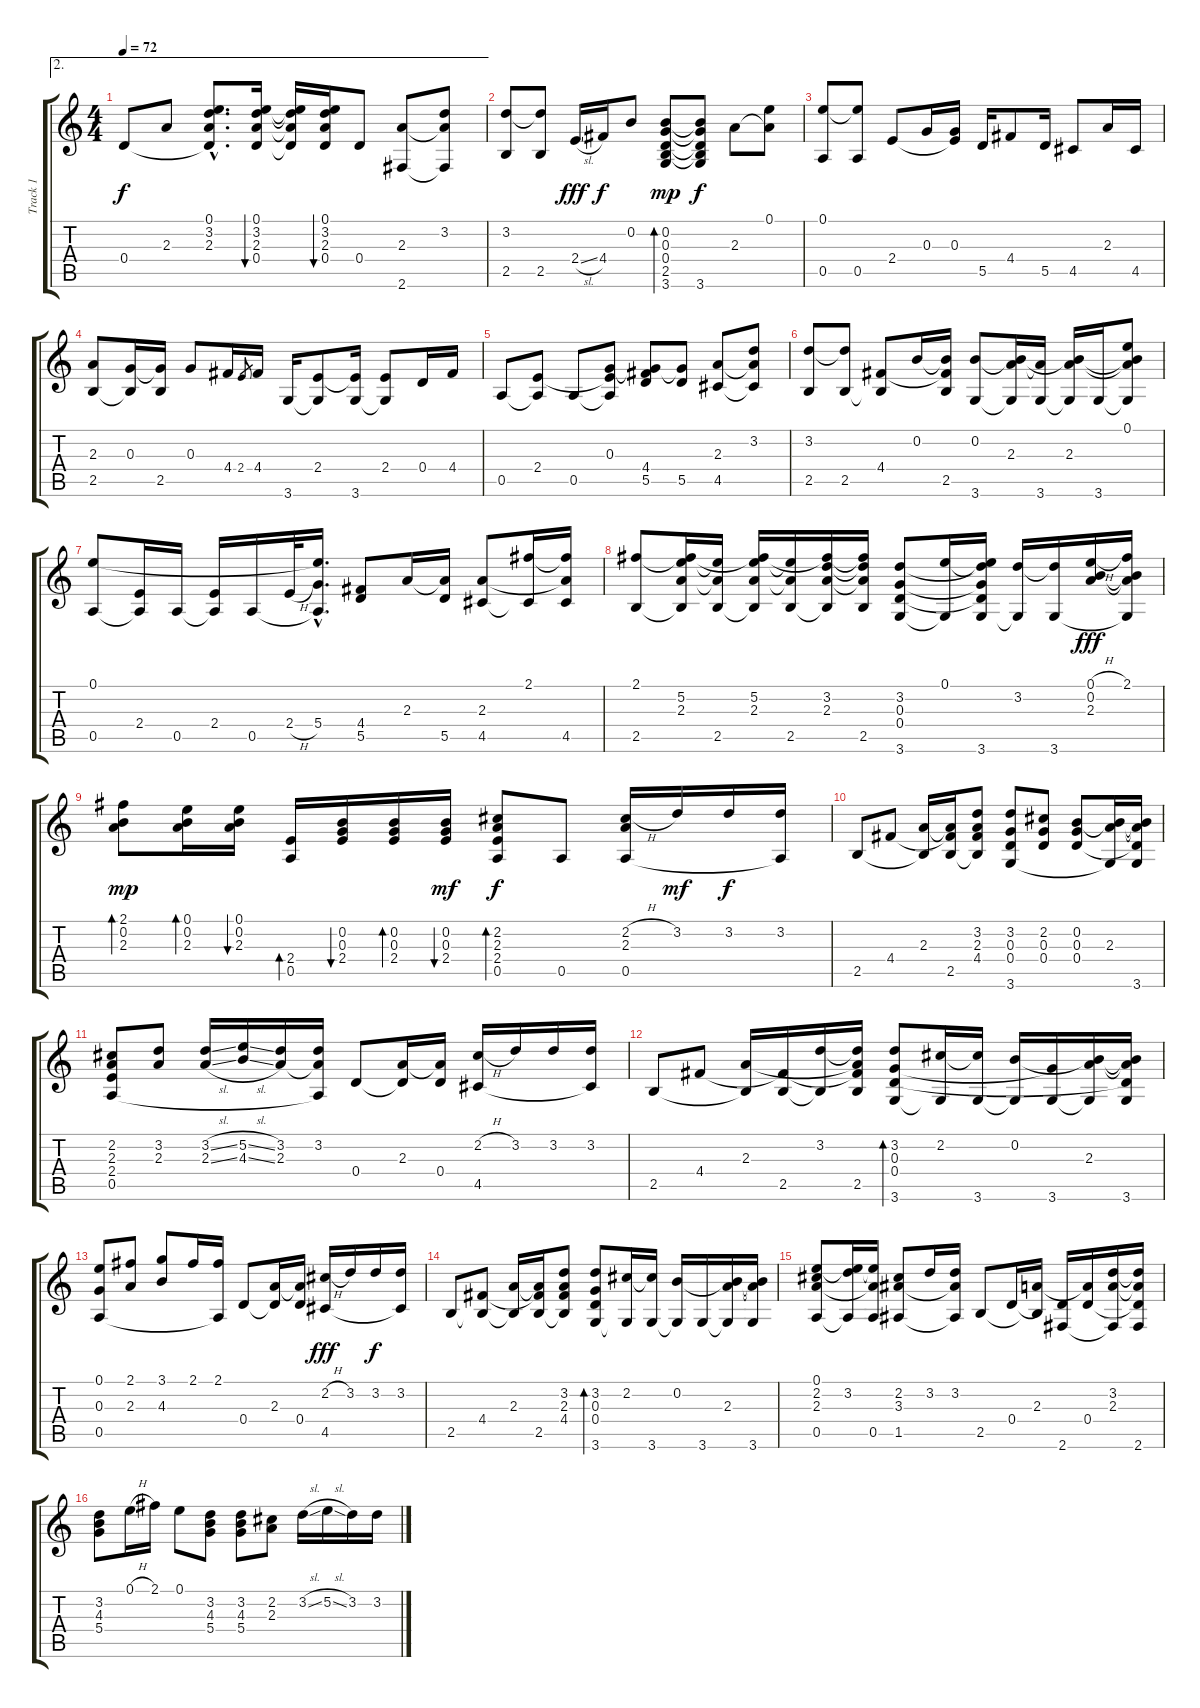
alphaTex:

\track ("Track 1" "Track 1") {instrument acousticguitarsteel}
\staff {score tabs}
\tuning (E4 B3 G3 D3 A2 E2) {hide}
\ae 2
\ts (4 4)
\tempo 72
\clef g2
\ks c
0.4.8{dy f} 2.3.8 (0.1{hac} 3.2{hac} 2.3{hac} 0.4{hac t}).8{d} (0.1 3.2 2.3 0.4).16{bu 60} (0.1{t} 3.2{t} 2.3{t} 0.4{t}).16 (0.1 3.2 2.3 0.4).16{bu 60} 0.4.8 (2.3 2.6).8 (3.2 2.3{t} 2.6{t}).8 |
(3.2 2.5).8 (3.2{t} 2.5).8 2.4{sl}.16{dy fff} 4.4.16{dy f} 0.2.8 (0.2 0.3 0.4 2.5 3.6).8{bd 120 dy mp} (0.2{t} 0.3{t} 0.4{t} 2.5{t} 3.6).8{dy f} 2.3.8 (0.1 2.3{t}).8 |
(0.1 0.5).8 (0.1{t} 0.5).8 2.4.8 0.3.16 (0.3 2.4{t}).16 5.5.16 4.4.8 5.5.16 4.5.8 2.3.16 4.5.16 |
(2.3 2.5).8 (0.3 2.5{t}).16 (0.3{t} 2.5).16 0.3.8 4.4.16 2.4.8{gr} 4.4.16 3.6.16 (2.4 3.6{t}).8 (2.4{t} 3.6).16 (2.4 3.6{t}).8 0.4.16 4.4.16 |
0.5.8 (2.4 0.5{t}).8 0.5.8 (0.3 2.4{t} 0.5{t}).8 (0.3{t} 4.4 5.5).8 (0.3{t} 5.5).8 (2.3 4.5).8 (3.2 2.3{t} 4.5{t}).8 |
(3.2 2.5).8 (3.2{t} 2.5).8 (4.4 2.5{t}).8 0.2.16 (0.2{t} 4.4{t} 2.5).16 (0.2 3.6).8 (0.2{t} 2.3 3.6{t}).16 (2.3{t} 3.6).16 (0.2{t} 2.3 3.6{t}).16 3.6.16 (0.1 0.2{t} 2.3{t} 3.6{t}).8 |
(0.1 0.5).8 (2.4 0.5{t}).16 0.5.16 (2.4 0.5{t}).16 0.5.16 2.4{h}.32 (0.1{hac t} 5.4 0.5{hac t}).16{d} (4.4 5.5).8 2.3.16 (2.3{t} 5.5).16 (2.3 4.5).8 (2.1 4.5{t}).16 (2.1{t} 2.3{t} 4.5).16 |
(2.1 2.5).8 (2.1{t} 5.2 2.3 2.5{t}).16 (5.2{t} 2.3{t} 2.5).16 (2.1{t} 5.2 2.3 2.5{t}).16 (5.2{t} 2.3{t} 2.5).16 (2.1{t} 3.2 2.3 2.5{t}).16 (2.1{t} 3.2{t} 2.3{t} 2.5).16 (3.2 0.3 0.4 3.6).8 (0.1 3.6{t}).16 (0.1{t} 3.2{t} 0.3{t} 0.4{t} 3.6).16 (3.2 3.6{t}).16 (3.2{t} 3.6).16 (0.1{h} 0.2 2.3).16{dy fff} (2.1 0.2{t} 2.3{t} 3.6{t}).16 |
(2.1 0.2 2.3).8{bd 60 dy mp} (0.1 0.2 2.3).16{bd 30} (0.1 0.2 2.3).16{bu 30} (2.4 0.5).16{bd 30} (0.2 0.3 2.4).16{bu 30} (0.2 0.3 2.4).16{bd 30} (0.2 0.3 2.4).16{bu 30 dy mf} (2.2 2.3 2.4 0.5).8{bd 60 dy f} 0.5.8 (2.2{h} 2.3 0.5).16 3.2.16{dy mf} 3.2.16{dy f} (3.2 0.5{t}).16 |
2.5.8 4.4.8 (2.3 2.5{t}).16 (2.3{t} 4.4{t} 2.5).16 (3.2 2.3 4.4 2.5{t}).8 (3.2 0.3 0.4 3.6).8 (2.2 0.3 0.4).8 (0.2 0.3 0.4).8 (0.2{t} 2.3 3.6{t}).16 (0.2{t} 2.3{t} 0.4{t} 3.6).16 |
(2.2 2.3 2.4 0.5).8 (3.2 2.3).8 (3.2{sl} 2.3{sl}).16 (5.2{sl} 4.3{sl}).16 (3.2 2.3).16 (3.2 2.3{t} 0.5{t}).16 0.4.8 (2.3 0.4{t}).16 (2.3{t} 0.4).16 (2.2{h} 4.5).16 3.2.16 3.2.16 (3.2 4.5{t}).16 |
2.5.8 4.4.8 (2.3 2.5{t}).16 (4.4{t} 2.5).16 (3.2 2.5{t}).16 (3.2{t} 2.3{t} 4.4{t} 2.5).16 (3.2 0.3 0.4 3.6).8{bd 30} (2.2 3.6{t}).16 (2.2{t} 3.6).16 (0.2 3.6{t}).16 (0.3{t} 3.6).16 (0.2{t} 2.3 3.6{t}).16 (0.2{t} 2.3{t} 0.4{t} 3.6).16 |
(0.1 0.3 0.5).8 (2.1 2.3).8 (3.1 4.3).8 2.1.16 (2.1 0.5{t}).16 0.4.8 (2.3 0.4{t}).16 (2.3{t} 0.4).16 (2.2{h} 4.5).16{dy fff} 3.2.16 3.2.16{dy f} (3.2 4.5{t}).16 |
2.5.8 (4.4 2.5{t}).8 (2.3 2.5{t}).16 (2.3{t} 4.4{t} 2.5).16 (3.2 2.3 4.4 2.5{t}).8 (3.2 0.3 0.4 3.6).8{bd 60} (2.2 3.6{t}).16 (2.2{t} 3.6).16 (0.2 3.6{t}).16 3.6.16 (0.2{t} 2.3 3.6{t}).16 (0.2{t} 2.3{t} 3.6).16 |
(0.1 2.2 2.3 0.5).8 (0.1{t} 3.2 0.5{t}).16 (0.1{t} 2.3{t} 0.5).16 (2.2 3.3 1.5).8 3.2.16 (3.2 3.3{t} 1.5{t}).16 2.5.8 0.4.16 (2.3 2.5{t}).16 (0.4{t} 2.6).16 (2.3{t} 0.4).16 (3.2 2.3 2.6{t}).16 (3.2{t} 2.3{t} 0.4{t} 2.6).16 |
(3.2 4.3 5.4).8 0.1{h}.16 2.1.16 0.1.8 (3.2 4.3 5.4).8 (3.2 4.3 5.4).8 (2.2 2.3).8 3.2{sl}.16 5.2{sl}.16 3.2.16 3.2.16
